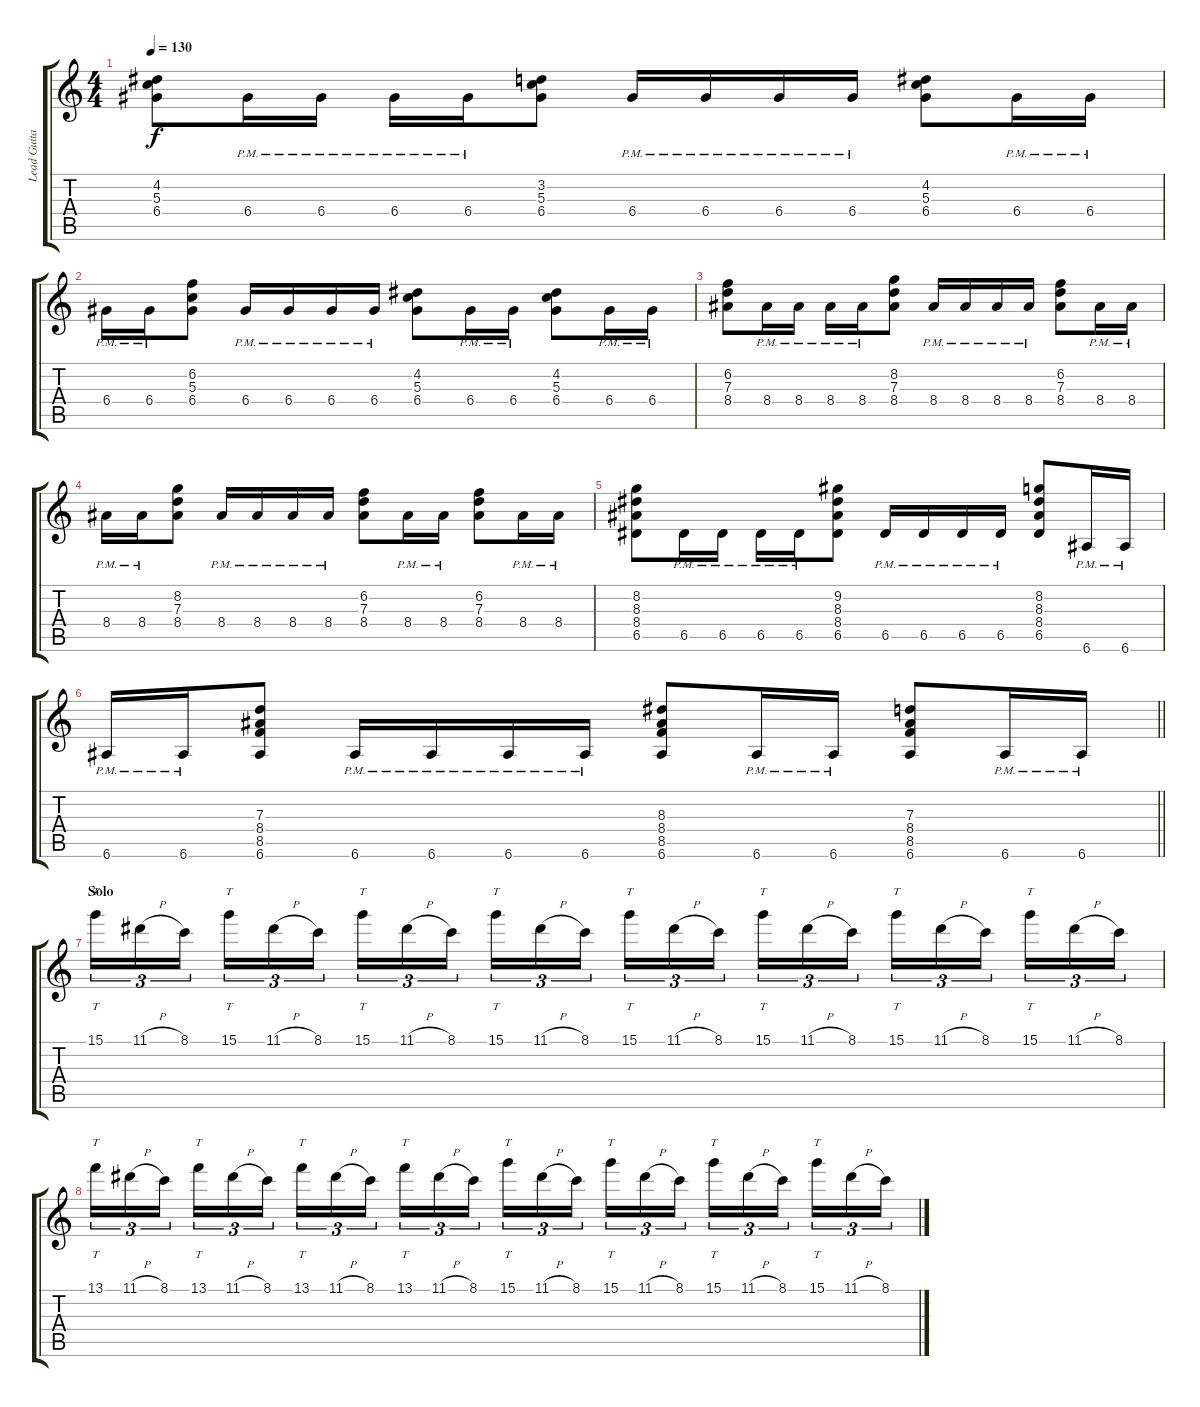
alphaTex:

\track ("Lead Guitar" "Lead Guita") {instrument distortionguitar}
\staff {score tabs}
\tuning (E4 B3 G3 D3 A2 E2) {hide}
\ts (4 4)
\tempo 130
\clef g2
\ks c
(4.2 5.3 6.4).8{dy f} 6.4{pm}.16 6.4{pm}.16 6.4{pm}.16 6.4{pm}.16 (3.2 5.3 6.4).8 6.4{pm}.16 6.4{pm}.16 6.4{pm}.16 6.4{pm}.16 (4.2 5.3 6.4).8 6.4{pm}.16 6.4{pm}.16 |
6.4{pm}.16 6.4{pm}.16 (6.2 5.3 6.4).8 6.4{pm}.16 6.4{pm}.16 6.4{pm}.16 6.4{pm}.16 (4.2 5.3 6.4).8 6.4{pm}.16 6.4{pm}.16 (4.2 5.3 6.4).8 6.4{pm}.16 6.4{pm}.16 |
(6.2 7.3 8.4).8 8.4{pm}.16 8.4{pm}.16 8.4{pm}.16 8.4{pm}.16 (8.2 7.3 8.4).8 8.4{pm}.16 8.4{pm}.16 8.4{pm}.16 8.4{pm}.16 (6.2 7.3 8.4).8 8.4{pm}.16 8.4{pm}.16 |
8.4{pm}.16 8.4{pm}.16 (8.2 7.3 8.4).8 8.4{pm}.16 8.4{pm}.16 8.4{pm}.16 8.4{pm}.16 (6.2 7.3 8.4).8 8.4{pm}.16 8.4{pm}.16 (6.2 7.3 8.4).8 8.4{pm}.16 8.4{pm}.16 |
(8.2 8.3 8.4 6.5).8 6.5{pm}.16 6.5{pm}.16 6.5{pm}.16 6.5{pm}.16 (9.2 8.3 8.4 6.5).8 6.5{pm}.16 6.5{pm}.16 6.5{pm}.16 6.5{pm}.16 (8.2 8.3 8.4 6.5).8 6.6{pm}.16 6.6{pm}.16 |
\barLineRight lightlight
6.6{pm}.16 6.6{pm}.16 (7.3 8.4 8.5 6.6).8 6.6{pm}.16 6.6{pm}.16 6.6{pm}.16 6.6{pm}.16 (8.3 8.4 8.5 6.6).8 6.6{pm}.16 6.6{pm}.16 (7.3 8.4 8.5 6.6).8 6.6{pm}.16 6.6{pm}.16 |
\section ("" "Solo")
15.1.16{tt tu (3 2)} 11.1{h}.16{tu (3 2)} 8.1.16{tu (3 2) beam splitsecondary} 15.1.16{tt tu (3 2)} 11.1{h}.16{tu (3 2)} 8.1.16{tu (3 2)} 15.1.16{tt tu (3 2)} 11.1{h}.16{tu (3 2)} 8.1.16{tu (3 2) beam splitsecondary} 15.1.16{tt tu (3 2)} 11.1{h}.16{tu (3 2)} 8.1.16{tu (3 2)} 15.1.16{tt tu (3 2)} 11.1{h}.16{tu (3 2)} 8.1.16{tu (3 2) beam splitsecondary} 15.1.16{tt tu (3 2)} 11.1{h}.16{tu (3 2)} 8.1.16{tu (3 2)} 15.1.16{tt tu (3 2)} 11.1{h}.16{tu (3 2)} 8.1.16{tu (3 2) beam splitsecondary} 15.1.16{tt tu (3 2)} 11.1{h}.16{tu (3 2)} 8.1.16{tu (3 2)} |
13.1.16{tt tu (3 2)} 11.1{h}.16{tu (3 2)} 8.1.16{tu (3 2) beam splitsecondary} 13.1.16{tt tu (3 2)} 11.1{h}.16{tu (3 2)} 8.1.16{tu (3 2)} 13.1.16{tt tu (3 2)} 11.1{h}.16{tu (3 2)} 8.1.16{tu (3 2) beam splitsecondary} 13.1.16{tt tu (3 2)} 11.1{h}.16{tu (3 2)} 8.1.16{tu (3 2)} 15.1.16{tt tu (3 2)} 11.1{h}.16{tu (3 2)} 8.1.16{tu (3 2) beam splitsecondary} 15.1.16{tt tu (3 2)} 11.1{h}.16{tu (3 2)} 8.1.16{tu (3 2)} 15.1.16{tt tu (3 2)} 11.1{h}.16{tu (3 2)} 8.1.16{tu (3 2) beam splitsecondary} 15.1.16{tt tu (3 2)} 11.1{h}.16{tu (3 2)} 8.1.16{tu (3 2)}
